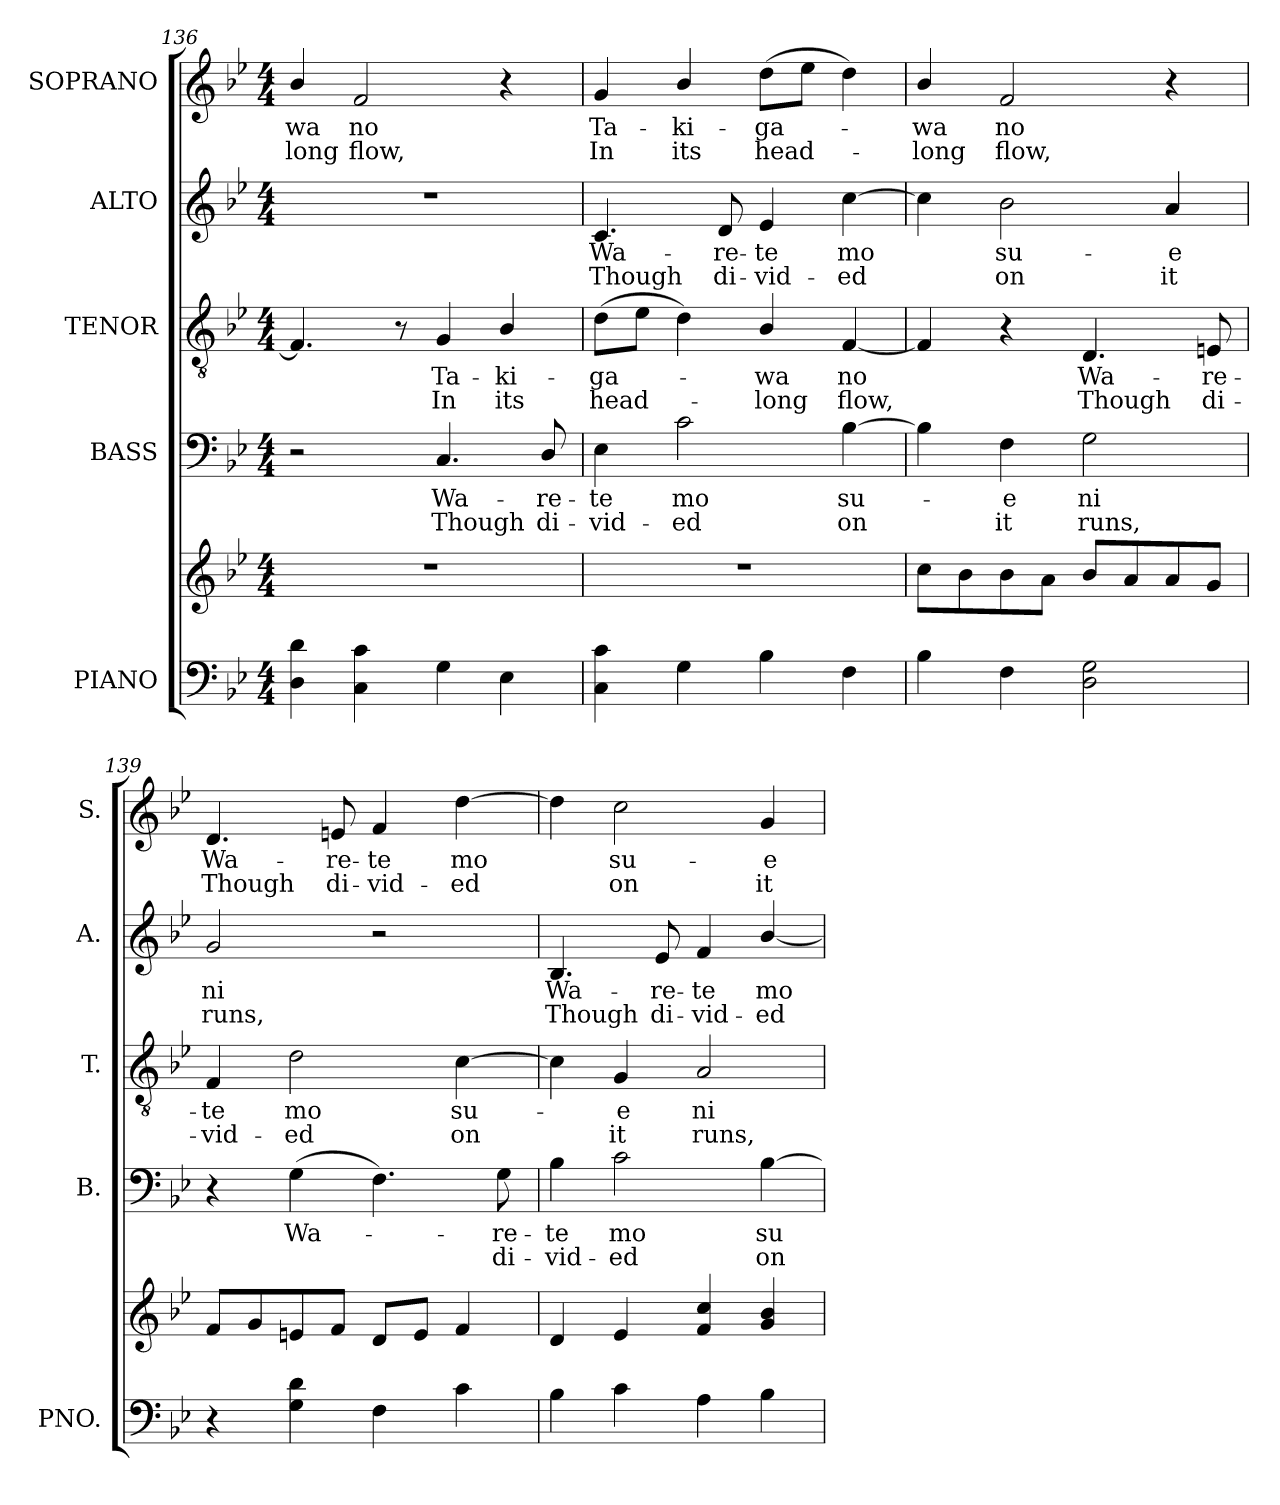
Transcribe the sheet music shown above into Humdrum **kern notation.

**kern	**kern	**kern	**text	**text	**kern	**text	**text	**kern	**text	**text	**kern	**text	**text
*part5	*part5	*part4	*part4	*part4	*part3	*part3	*part3	*part2	*part2	*part2	*part1	*part1	*part1
*staff6	*staff5	*staff4	*staff4	*staff4	*staff3	*staff3	*staff3	*staff2	*staff2	*staff2	*staff1	*staff1	*staff1
*I"PIANO	*	*I"BASS	*	*	*I"TENOR	*	*	*I"ALTO	*	*	*I"SOPRANO	*	*
*I'PNO.	*	*I'B.	*	*	*I'T.	*	*	*I'A.	*	*	*I'S.	*	*
!!LO:PB:g=z
*clefF4	*clefG2	*clefF4	*	*	*clefGv2	*	*	*clefG2	*	*	*clefG2	*	*
*	*	*	*	*	*ITrd7c12	*	*	*	*	*	*	*	*
*k[b-e-]	*k[b-e-]	*k[b-e-]	*	*	*k[b-e-]	*	*	*k[b-e-]	*	*	*k[b-e-]	*	*
*B-:	*B-:	*B-:	*	*	*B-:	*	*	*B-:	*	*	*B-:	*	*
*M4/4	*M4/4	*M4/4	*	*	*M4/4	*	*	*M4/4	*	*	*M4/4	*	*
=136	=136	=136	=136	=136	=136	=136	=136	=136	=136	=136	=136	=136	=136
!	!	!	!	!	!	!	!	!	!	!	!	!LO:LY:b:color=#000000	!LO:LY:b:color=#000000
4Di\ 4di	1r	2r	.	.	4.FFi/]	.	.	1r	.	.	4b-i/	-wa	-long
!	!	!	!	!	!	!	!	!	!	!	!	!LO:LY:b:color=#000000	!LO:LY:b:color=#000000
4Ci\ 4ci	.	.	.	.	.	.	.	.	.	.	2fi/	no	flow,
.	.	.	.	.	8r	.	.	.	.	.	.	.	.
!	!	!	!LO:LY:b:color=#000000	!LO:LY:b:color=#000000	!	!	!	!	!	!	!	!	!
!	!	!	!	!	!	!LO:LY:b:color=#000000	!LO:LY:b:color=#000000	!	!	!	!	!	!
4Gi\	.	4.Ci/	Wa-	Though	4GGi/	Ta-	In	.	.	.	.	.	.
!	!	!	!	!	!	!LO:LY:b:color=#000000	!LO:LY:b:color=#000000	!	!	!	!	!	!
4E-i\	.	.	.	.	4BB-i/	-ki-	its	.	.	.	4r	.	.
!	!	!	!LO:LY:b:color=#000000	!LO:LY:b:color=#000000	!	!	!	!	!	!	!	!	!
.	.	8Di/	-re-	di-	.	.	.	.	.	.	.	.	.
=137	=137	=137	=137	=137	=137	=137	=137	=137	=137	=137	=137	=137	=137
!	!	!	!LO:LY:b:color=#000000	!LO:LY:b:color=#000000	!	!	!	!	!	!	!	!	!
!	!	!	!	!	!	!LO:LY:b:color=#000000	!LO:LY:b:color=#000000	!	!	!	!	!	!
!	!	!	!	!	!	!	!	!	!LO:LY:b:color=#000000	!LO:LY:b:color=#000000	!	!	!
!	!	!	!	!	!	!	!	!	!	!	!	!LO:LY:b:color=#000000	!LO:LY:b:color=#000000
4Ci\ 4ci	1r	4E-i\	-te	-vid-	(8Di\L	-ga-	head-	4.ci/	Wa-	Though	4gi/	Ta-	In
.	.	.	.	.	8E-i\J	.	.	.	.	.	.	.	.
!	!	!	!LO:LY:b:color=#000000	!LO:LY:b:color=#000000	!	!	!	!	!	!	!	!	!
!	!	!	!	!	!	!	!	!	!	!	!	!LO:LY:b:color=#000000	!LO:LY:b:color=#000000
4Gi\	.	2ci\	mo	-ed	4Di\)	.	.	.	.	.	4b-i/	-ki-	its
!	!	!	!	!	!	!	!	!	!LO:LY:b:color=#000000	!LO:LY:b:color=#000000	!	!	!
.	.	.	.	.	.	.	.	8di/	-re-	di-	.	.	.
!	!	!	!	!	!	!LO:LY:b:color=#000000	!LO:LY:b:color=#000000	!	!	!	!	!	!
!	!	!	!	!	!	!	!	!	!LO:LY:b:color=#000000	!LO:LY:b:color=#000000	!	!	!
!	!	!	!	!	!	!	!	!	!	!	!	!LO:LY:b:color=#000000	!LO:LY:b:color=#000000
4B-i\	.	.	.	.	4BB-i/	-wa	-long	4e-i/	-te	-vid-	(8ddi\L	-ga-	head-
.	.	.	.	.	.	.	.	.	.	.	8ee-i\J	.	.
!	!	!	!LO:LY:b:color=#000000	!LO:LY:b:color=#000000	!	!	!	!	!	!	!	!	!
!	!	!	!	!	!	!LO:LY:b:color=#000000	!LO:LY:b:color=#000000	!	!	!	!	!	!
!	!	!	!	!	!	!	!	!	!LO:LY:b:color=#000000	!LO:LY:b:color=#000000	!	!	!
4Fi\	.	[4B-i\	su-	on	[4FFi/	no	flow,	[4cci\	mo	-ed	4ddi\)	.	.
=138	=138	=138	=138	=138	=138	=138	=138	=138	=138	=138	=138	=138	=138
!	!	!	!	!	!	!	!	!	!	!	!	!LO:LY:b:color=#000000	!LO:LY:b:color=#000000
4B-i\	8cci\L	4B-i\]	.	.	4FFi/]	.	.	4cci\]	.	.	4b-i/	-wa	-long
.	8b-i\	.	.	.	.	.	.	.	.	.	.	.	.
!	!	!	!LO:LY:b:color=#000000	!LO:LY:b:color=#000000	!	!	!	!	!	!	!	!	!
!	!	!	!	!	!	!	!	!	!LO:LY:b:color=#000000	!LO:LY:b:color=#000000	!	!	!
!	!	!	!	!	!	!	!	!	!	!	!	!LO:LY:b:color=#000000	!LO:LY:b:color=#000000
4Fi\	8b-i\	4Fi\	-e	it	4r	.	.	2b-i\	su-	on	2fi/	no	flow,
.	8ai\J	.	.	.	.	.	.	.	.	.	.	.	.
!	!	!	!LO:LY:b:color=#000000	!LO:LY:b:color=#000000	!	!	!	!	!	!	!	!	!
!	!	!	!	!	!	!LO:LY:b:color=#000000	!LO:LY:b:color=#000000	!	!	!	!	!	!
2Di\ 2Gi	8b-i/L	2Gi\	ni	runs,	4.DDi/	Wa-	Though	.	.	.	.	.	.
.	8ai/	.	.	.	.	.	.	.	.	.	.	.	.
!	!	!	!	!	!	!	!	!	!LO:LY:b:color=#000000	!LO:LY:b:color=#000000	!	!	!
.	8ai/	.	.	.	.	.	.	4ai/	-e	it	4r	.	.
!	!	!	!	!	!	!LO:LY:b:color=#000000	!LO:LY:b:color=#000000	!	!	!	!	!	!
.	8gi/J	.	.	.	8EEni/	-re-	di-	.	.	.	.	.	.
=139	=139	=139	=139	=139	=139	=139	=139	=139	=139	=139	=139	=139	=139
!	!	!	!LO:LY:b:color=#000000	!	!	!	!	!	!	!	!	!	!
!	!	!	!	!	!	!LO:LY:b:color=#000000	!LO:LY:b:color=#000000	!	!	!	!	!	!
!	!	!	!	!	!	!	!	!	!LO:LY:b:color=#000000	!LO:LY:b:color=#000000	!	!	!
!	!	!	!	!	!	!	!	!	!	!	!	!LO:LY:b:color=#000000	!LO:LY:b:color=#000000
4r	8fi/L	4r	Though	.	4FFi/	-te	-vid-	2gi/	ni	runs,	4.di/	Wa-	Though
.	8gi/	.	.	.	.	.	.	.	.	.	.	.	.
!	!	!	!LO:LY:b:color=#000000	!	!	!	!	!	!	!	!	!	!
!	!	!	!	!	!	!LO:LY:b:color=#000000	!LO:LY:b:color=#000000	!	!	!	!	!	!
4Gi\ 4di	8eni/	(4Gi\	Wa-	.	2Di\	mo	-ed	.	.	.	.	.	.
!	!	!	!	!	!	!	!	!	!	!	!	!LO:LY:b:color=#000000	!LO:LY:b:color=#000000
.	8fi/J	.	.	.	.	.	.	.	.	.	8eni/	-re-	di-
!	!	!	!	!	!	!	!	!	!	!	!	!LO:LY:b:color=#000000	!LO:LY:b:color=#000000
4Fi\	8di/L	4.Fi\)	.	.	.	.	.	2r	.	.	4fi/	-te	-vid-
.	8ei/J	.	.	.	.	.	.	.	.	.	.	.	.
!	!	!	!	!	!	!LO:LY:b:color=#000000	!LO:LY:b:color=#000000	!	!	!	!	!	!
!	!	!	!	!	!	!	!	!	!	!	!	!LO:LY:b:color=#000000	!LO:LY:b:color=#000000
4ci\	4fi/	.	.	.	[4Ci\	su-	on	.	.	.	[4ddi\	mo	-ed
!	!	!	!LO:LY:b:color=#000000	!LO:LY:b:color=#000000	!	!	!	!	!	!	!	!	!
.	.	8Gi\	-re-	di-	.	.	.	.	.	.	.	.	.
!!LO:LB:g=z
=140	=140	=140	=140	=140	=140	=140	=140	=140	=140	=140	=140	=140	=140
!	!	!	!LO:LY:b:color=#000000	!LO:LY:b:color=#000000	!	!	!	!	!	!	!	!	!
!	!	!	!	!	!	!	!	!	!LO:LY:b:color=#000000	!LO:LY:b:color=#000000	!	!	!
4B-i\	4di/	4B-i\	-te	-vid-	4Ci\]	.	.	4.B-i/	Wa-	Though	4ddi\]	.	.
!	!	!	!LO:LY:b:color=#000000	!LO:LY:b:color=#000000	!	!	!	!	!	!	!	!	!
!	!	!	!	!	!	!LO:LY:b:color=#000000	!LO:LY:b:color=#000000	!	!	!	!	!	!
!	!	!	!	!	!	!	!	!	!	!	!	!LO:LY:b:color=#000000	!LO:LY:b:color=#000000
4ci\	4e-i/	2ci\	mo	-ed	4GGi/	-e	it	.	.	.	2cci\	su-	on
!	!	!	!	!	!	!	!	!	!LO:LY:b:color=#000000	!LO:LY:b:color=#000000	!	!	!
.	.	.	.	.	.	.	.	8e-i/	-re-	di-	.	.	.
!	!	!	!	!	!	!LO:LY:b:color=#000000	!LO:LY:b:color=#000000	!	!	!	!	!	!
!	!	!	!	!	!	!	!	!	!LO:LY:b:color=#000000	!LO:LY:b:color=#000000	!	!	!
4Ai\	4fi/ 4cci	.	.	.	2AAi/	ni	runs,	4fi/	-te	-vid-	.	.	.
!	!	!	!LO:LY:b:color=#000000	!LO:LY:b:color=#000000	!	!	!	!	!	!	!	!	!
!	!	!	!	!	!	!	!	!	!LO:LY:b:color=#000000	!LO:LY:b:color=#000000	!	!	!
!	!	!	!	!	!	!	!	!	!	!	!	!LO:LY:b:color=#000000	!LO:LY:b:color=#000000
4B-i\	4gi/ 4b-i	[4B-i\	su-	on	.	.	.	[4b-i/	mo	-ed	4gi/	-e	it
=	=	=	=	=	=	=	=	=	=	=	=	=	=
*-	*-	*-	*-	*-	*-	*-	*-	*-	*-	*-	*-	*-	*-
